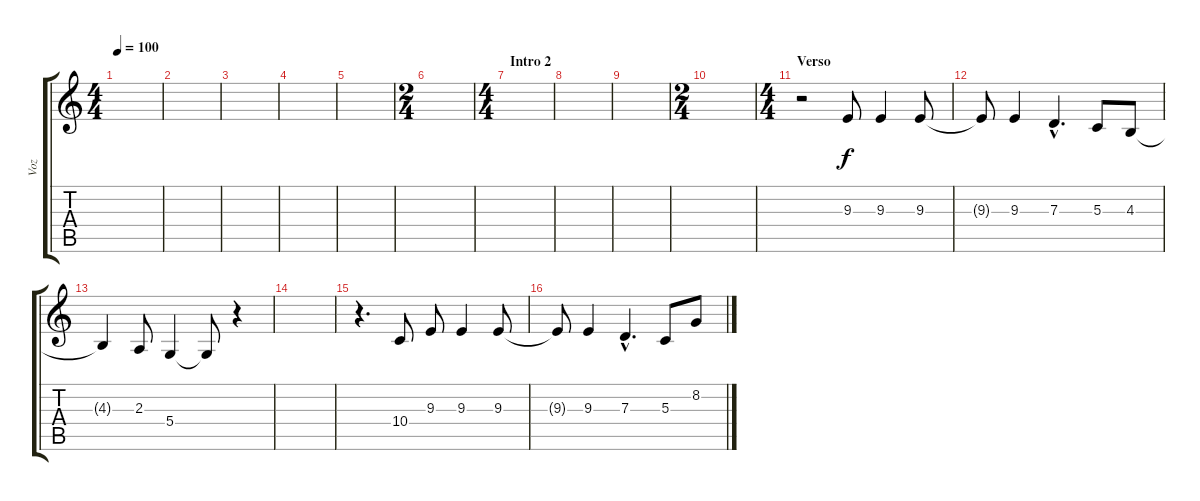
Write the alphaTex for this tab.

\track ("Voz" "Voz") {instrument pad7halo}
\staff {score tabs}
\tuning (E4 B3 G3 D3 A2 E2) {hide}
\ts (4 4)
\tempo 100
\clef g2
\ks c
|
|
|
|
|
\ts (2 4)
|
\ts (4 4)
\section ("" "Intro 2")
|
|
|
\ts (2 4)
|
\ts (4 4)
\section ("" "Verso")
r.2 9.3.8 9.3.4 9.3.8 |
9.3{t}.8 9.3.4 7.3{hac}.4{d} 5.3.8 4.3.8 |
4.3{t}.4 2.3.8 5.4.4 5.4{t}.8 r.4 |
|
r.4{d} 10.4.8 9.3.8 9.3.4 9.3.8 |
9.3{t}.8 9.3.4 7.3{hac}.4{d} 5.3.8 8.2.8
